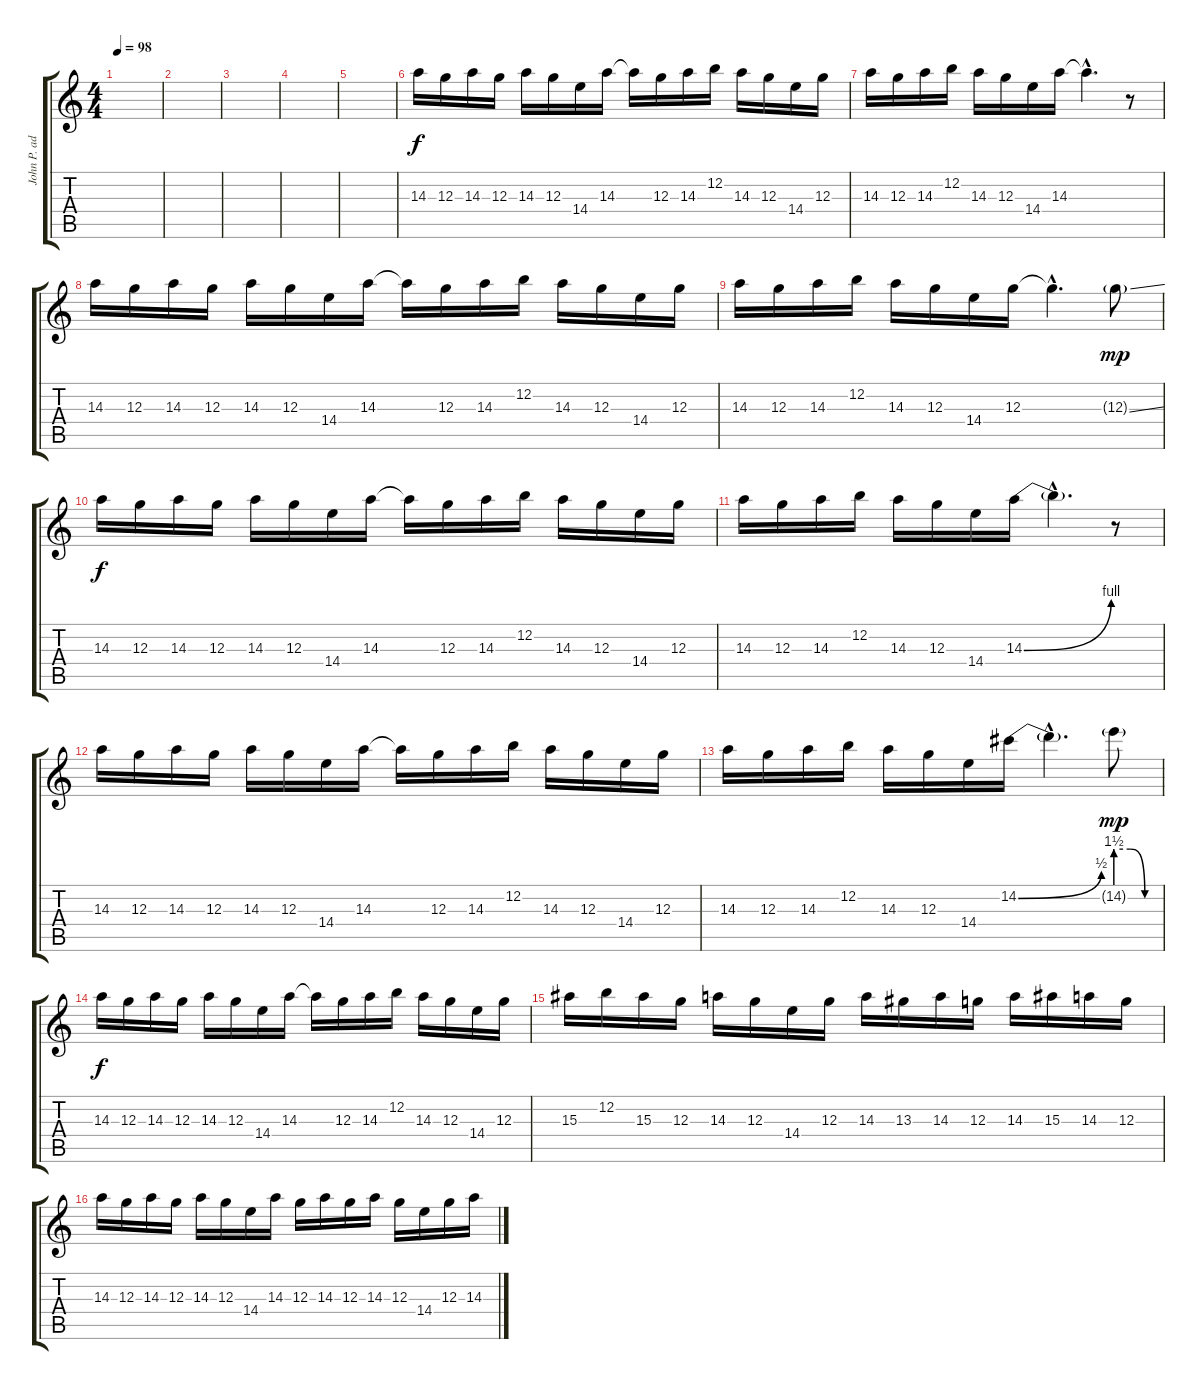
\track ("John P. additional" "John P. ad") {instrument acousticguitarnylon}
\staff {score tabs}
\tuning (E4 B3 G3 D3 A2 E2) {hide}
\ts (4 4)
\tempo 98
\clef g2
\ks c
|
|
|
|
|
14.3.16{volume 9 instrument synthbrass1} 12.3.16 14.3.16 12.3.16 14.3.16 12.3.16 14.4.16 14.3.16 14.3{t}.16 12.3.16 14.3.16 12.2.16 14.3.16 12.3.16 14.4.16 12.3.16 |
14.3.16 12.3.16 14.3.16 12.2.16 14.3.16 12.3.16 14.4.16 14.3.16 14.3{hac t}.4{d} r.8 |
14.3.16 12.3.16 14.3.16 12.3.16 14.3.16 12.3.16 14.4.16 14.3.16 14.3{t}.16 12.3.16 14.3.16 12.2.16 14.3.16 12.3.16 14.4.16 12.3.16 |
14.3.16 12.3.16 14.3.16 12.2.16 14.3.16 12.3.16 14.4.16 12.3.16 12.3{hac t}.4{d} 12.3{ss g}.8{dy mp} |
14.3.16{dy f} 12.3.16 14.3.16 12.3.16 14.3.16 12.3.16 14.4.16 14.3.16 14.3{t}.16 12.3.16 14.3.16 12.2.16 14.3.16 12.3.16 14.4.16 12.3.16 |
14.3.16 12.3.16 14.3.16 12.2.16 14.3.16 12.3.16 14.4.16 14.3{be (bend 0 0 60 4)}.16 14.3{hac t}.4{d} r.8 |
14.3.16 12.3.16 14.3.16 12.3.16 14.3.16 12.3.16 14.4.16 14.3.16 14.3{t}.16 12.3.16 14.3.16 12.2.16 14.3.16 12.3.16 14.4.16 12.3.16 |
14.3.16 12.3.16 14.3.16 12.2.16 14.3.16 12.3.16 14.4.16 14.2{be (bend 0 0 60 2)}.16 14.2{hac t}.4{d} 14.2{be (custom 0 6 20 6 40 0 60 0) g}.8{dy mp} |
14.3.16{dy f} 12.3.16 14.3.16 12.3.16 14.3.16 12.3.16 14.4.16 14.3.16 14.3{t}.16 12.3.16 14.3.16 12.2.16 14.3.16 12.3.16 14.4.16 12.3.16 |
15.3.16 12.2.16 15.3.16 12.3.16 14.3.16 12.3.16 14.4.16 12.3.16 14.3.16 13.3.16 14.3.16 12.3.16 14.3.16 15.3.16 14.3.16 12.3.16 |
14.3.16 12.3.16 14.3.16 12.3.16 14.3.16 12.3.16 14.4.16 14.3.16 12.3.16 14.3.16 12.3.16 14.3.16 12.3.16 14.4.16 12.3.16 14.3.16
